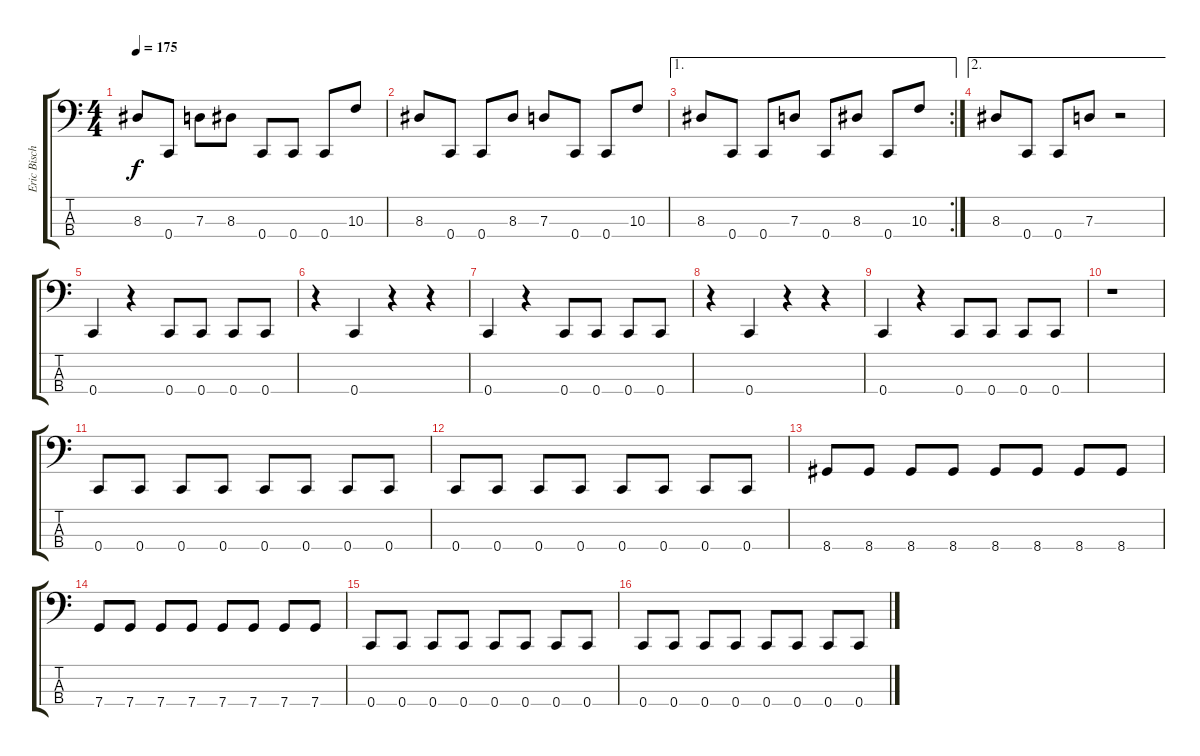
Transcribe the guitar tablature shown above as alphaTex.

\track ("Eric Bischoff" "Eric Bisch") {instrument electricbasspick}
\staff {score tabs}
\tuning (F2 C2 G1 C1) {hide}
\ts (4 4)
\tempo 175
\clef f4
\ks c
8.3.8{dy f} 0.4.8 7.3.8 8.3.8 0.4.8 0.4.8 0.4.8 10.3.8 |
8.3.8 0.4.8 0.4.8 8.3.8 7.3.8 0.4.8 0.4.8 10.3.8 |
\ae 1
\rc 2
8.3.8 0.4.8 0.4.8 7.3.8 0.4.8 8.3.8 0.4.8 10.3.8 |
\ae 2
8.3.8 0.4.8 0.4.8 7.3.8 r.2 |
0.4.4 r.4 0.4.8 0.4.8 0.4.8 0.4.8 |
r.4 0.4.4 r.4 r.4 |
0.4.4 r.4 0.4.8 0.4.8 0.4.8 0.4.8 |
r.4 0.4.4 r.4 r.4 |
0.4.4 r.4 0.4.8 0.4.8 0.4.8 0.4.8 |
r.1 |
0.4.8 0.4.8 0.4.8 0.4.8 0.4.8 0.4.8 0.4.8 0.4.8 |
0.4.8 0.4.8 0.4.8 0.4.8 0.4.8 0.4.8 0.4.8 0.4.8 |
8.4.8 8.4.8 8.4.8 8.4.8 8.4.8 8.4.8 8.4.8 8.4.8 |
7.4.8 7.4.8 7.4.8 7.4.8 7.4.8 7.4.8 7.4.8 7.4.8 |
0.4.8 0.4.8 0.4.8 0.4.8 0.4.8 0.4.8 0.4.8 0.4.8 |
0.4.8 0.4.8 0.4.8 0.4.8 0.4.8 0.4.8 0.4.8 0.4.8
